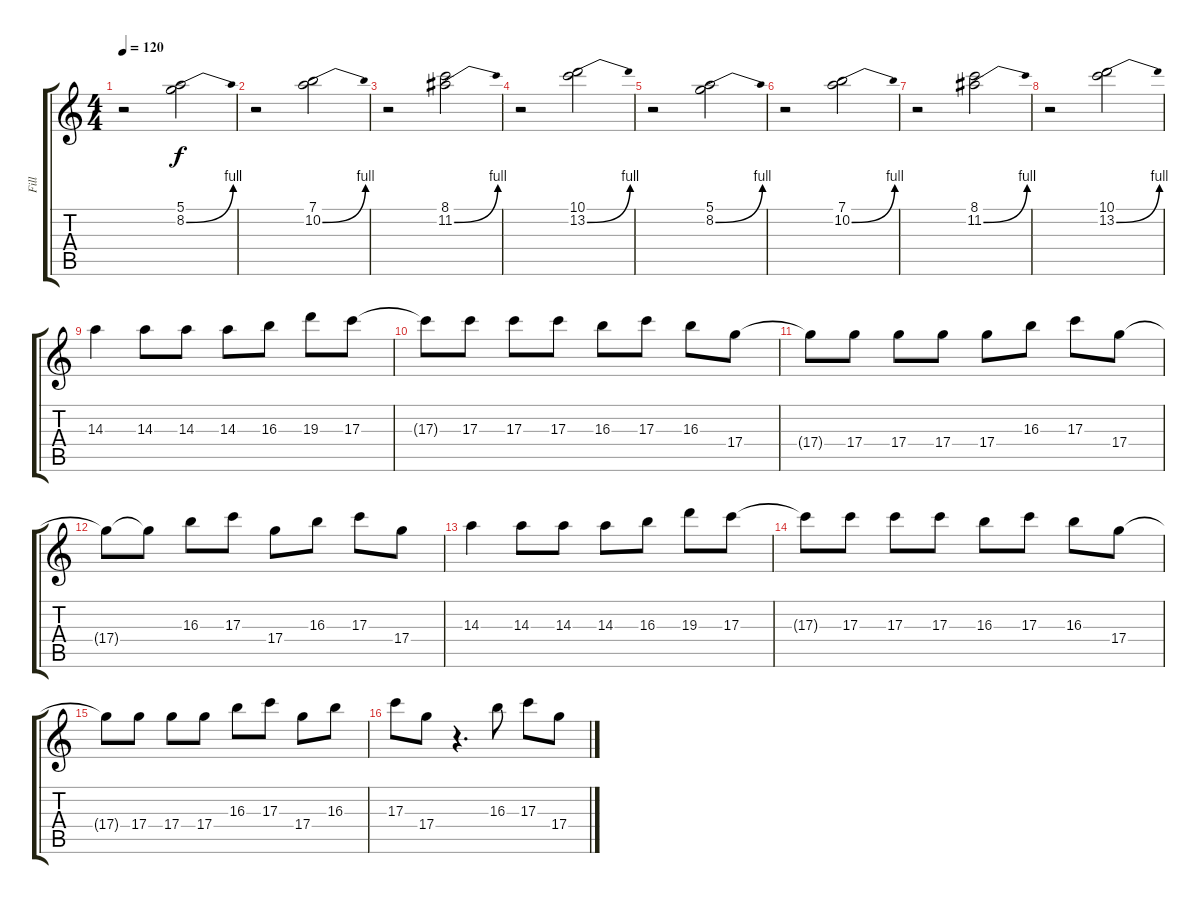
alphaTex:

\track ("Fill" "Fill") {instrument distortionguitar}
\staff {score tabs}
\tuning (E4 B3 G3 D3 A2 E2) {hide}
\ts (4 4)
\tempo 120
\clef g2
\ks c
r.2{dy f} (5.1 8.2{be (bend 0 0 60 4)}).2 |
r.2 (7.1 10.2{be (bend 0 0 60 4)}).2 |
r.2 (8.1 11.2{be (bend 0 0 60 4)}).2 |
r.2 (10.1 13.2{be (bend 0 0 60 4)}).2 |
r.2 (5.1 8.2{be (bend 0 0 60 4)}).2 |
r.2 (7.1 10.2{be (bend 0 0 60 4)}).2 |
r.2 (8.1 11.2{be (bend 0 0 60 4)}).2 |
r.2 (10.1 13.2{be (bend 0 0 60 4)}).2 |
14.3.4 14.3.8 14.3.8 14.3.8 16.3.8 19.3.8 17.3.8 |
17.3{t}.8 17.3.8 17.3.8 17.3.8 16.3.8 17.3.8 16.3.8 17.4.8 |
17.4{t}.8 17.4.8 17.4.8 17.4.8 17.4.8 16.3.8 17.3.8 17.4.8 |
17.4{t}.8 17.4{t}.8 16.3.8 17.3.8 17.4.8 16.3.8 17.3.8 17.4.8 |
14.3.4 14.3.8 14.3.8 14.3.8 16.3.8 19.3.8 17.3.8 |
17.3{t}.8 17.3.8 17.3.8 17.3.8 16.3.8 17.3.8 16.3.8 17.4.8 |
17.4{t}.8 17.4.8 17.4.8 17.4.8 16.3.8 17.3.8 17.4.8 16.3.8 |
17.3.8 17.4.8 r.4{d} 16.3.8 17.3.8 17.4.8
